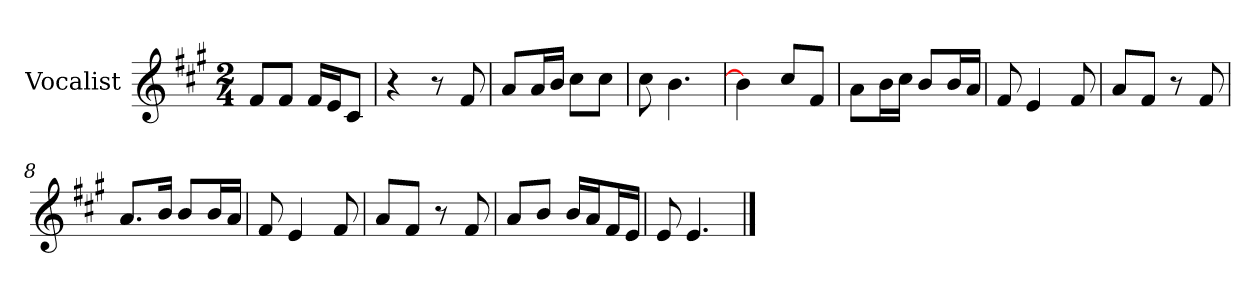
**kern
*part1
*staff1
*I"Vocalist
*k[f#c#g#]
*A:
*M2/4
=
8f#L
8f#J
16f#LL
16eJ
8c#J
=1
4r
8r
8f#
=2
8aL
16aL
16bJJ
8cc#L
8cc#J
=3
8cc#
4.b
=4
4b]
8cc#L
8f#J
=5
8aL
16bL
16cc#JJ
8bL
16bL
16aJJ
=6
8f#
4e
8f#
=7
8aL
8f#J
8r
8f#
=8
8.aL
16bJk
8bL
16bL
16aJJ
=9
8f#
4e
8f#
=10
8aL
8f#J
8r
8f#
=11
8aL
8bJ
16bLL
16aJ
16f#L
16eJJ
=12
8e
4.e
==
*-
